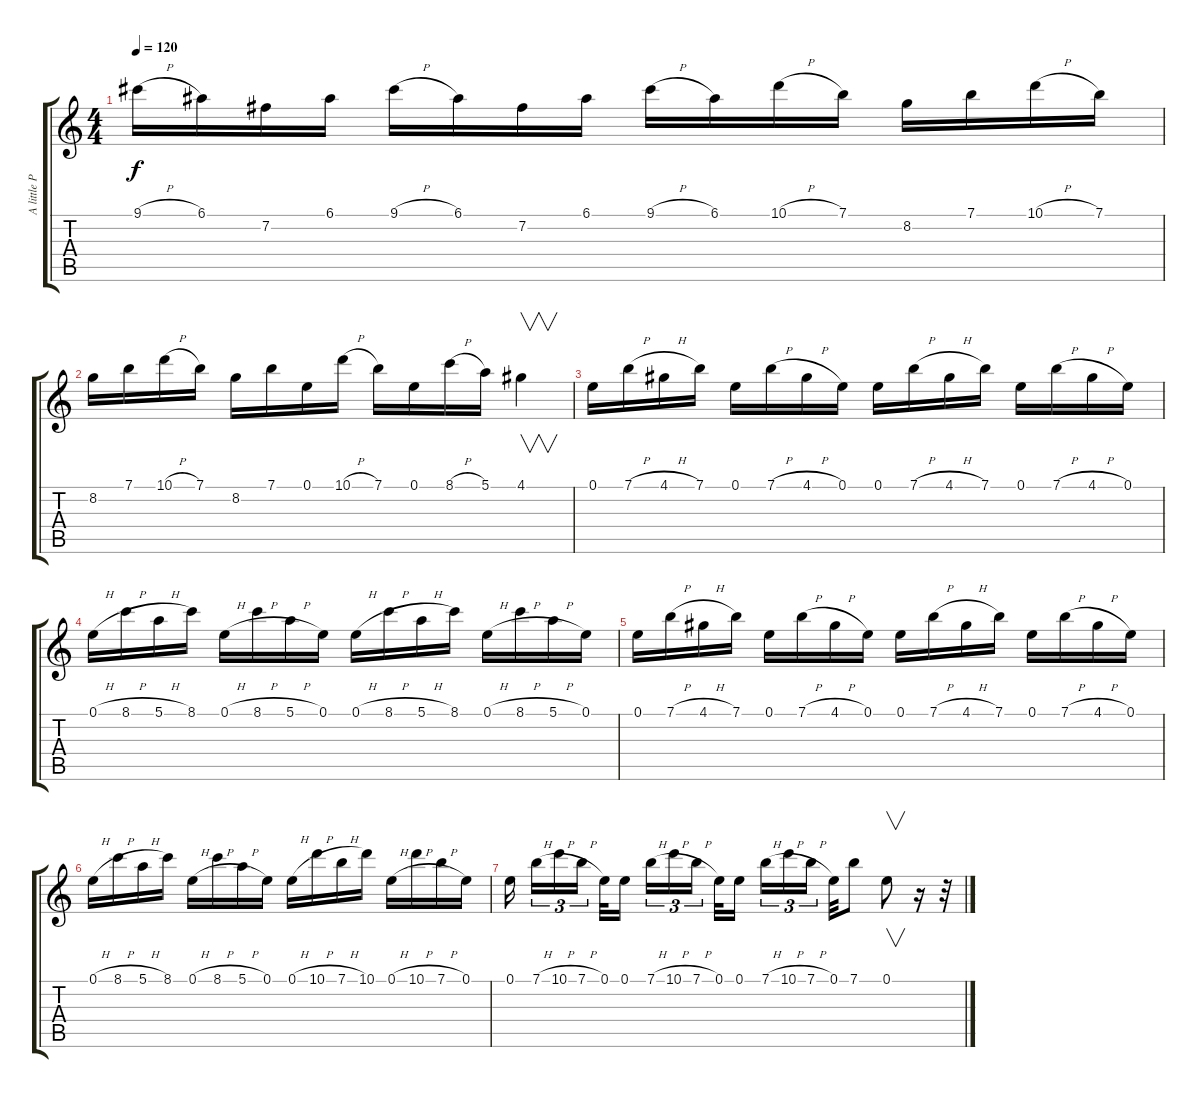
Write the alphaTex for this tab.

\track ("A little Pull-Off for ME!" "A little P") {instrument overdrivenguitar}
\staff {score tabs}
\tuning (E4 B3 G3 D3 A2 E2) {hide}
\ts (4 4)
\tempo 120
\clef g2
\ks c
9.1{h}.16{dy f} 6.1.16 7.2.16 6.1.16 9.1{h}.16 6.1.16 7.2.16 6.1.16 9.1{h}.16 6.1.16 10.1{h}.16 7.1.16 8.2.16 7.1.16 10.1{h}.16 7.1.16 |
8.2.16 7.1.16 10.1{h}.16 7.1.16 8.2.16 7.1.16 0.1.16 10.1{h}.16 7.1.16 0.1.16 8.1{h}.16 5.1.16 4.1.4{v} |
0.1.16 7.1{h}.16 4.1{h}.16 7.1.16 0.1.16 7.1{h}.16 4.1{h}.16 0.1.16 0.1.16 7.1{h}.16 4.1{h}.16 7.1.16 0.1.16 7.1{h}.16 4.1{h}.16 0.1.16 |
0.1{h}.16 8.1{h}.16 5.1{h}.16 8.1.16 0.1{h}.16 8.1{h}.16 5.1{h}.16 0.1.16 0.1{h}.16 8.1{h}.16 5.1{h}.16 8.1.16 0.1{h}.16 8.1{h}.16 5.1{h}.16 0.1.16 |
0.1.16 7.1{h}.16 4.1{h}.16 7.1.16 0.1.16 7.1{h}.16 4.1{h}.16 0.1.16 0.1.16 7.1{h}.16 4.1{h}.16 7.1.16 0.1.16 7.1{h}.16 4.1{h}.16 0.1.16 |
0.1{h}.16 8.1{h}.16 5.1{h}.16 8.1.16 0.1{h}.16 8.1{h}.16 5.1{h}.16 0.1.16 0.1{h}.16 10.1{h}.16 7.1{h}.16 10.1.16 0.1{h}.16 10.1{h}.16 7.1{h}.16 0.1.16 |
0.1.16 7.1{h}.16{tu (3 2)} 10.1{h}.16{tu (3 2)} 7.1{h}.16{tu (3 2)} 0.1.32 0.1.16 7.1{h}.16{tu (3 2)} 10.1{h}.16{tu (3 2)} 7.1{h}.16{tu (3 2)} 0.1.32 0.1.16 7.1{h}.16{tu (3 2)} 10.1{h}.16{tu (3 2)} 7.1{h}.16{tu (3 2)} 0.1.32 7.1.8 0.1.8{v} r.16 r.32
